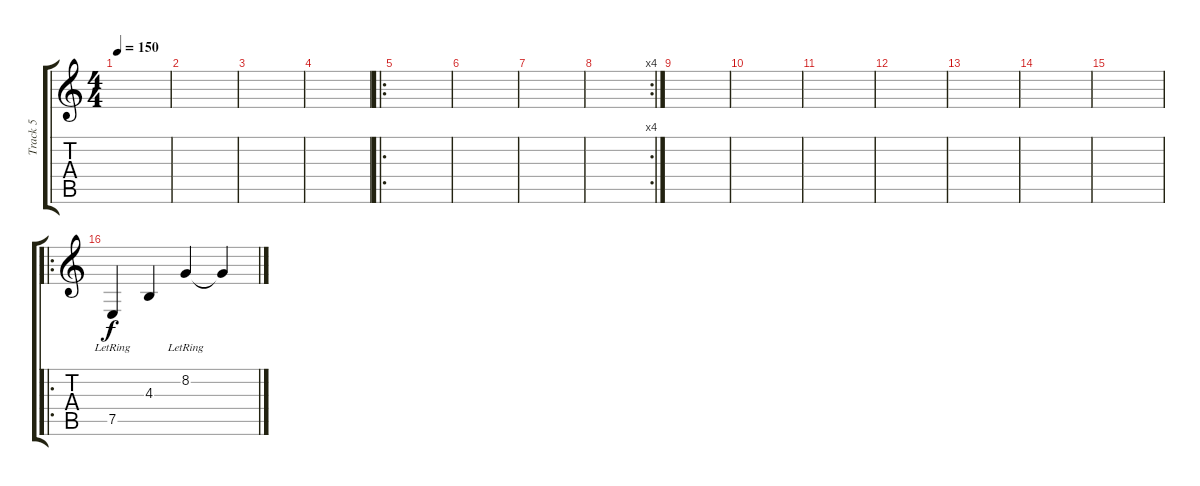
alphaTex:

\track ("Track 5" "Track 5") {instrument brightacousticpiano}
\staff {score tabs}
\tuning (E4 B3 G3 D3 A2 E2) {hide}
\ts (4 4)
\tempo 150
\clef g2
\ks c
|
|
|
|
\ro
|
|
|
\rc 4
|
|
|
|
|
|
|
|
\ro
7.5{lr}.4 4.3.4 8.2{lr}.4 8.2{t}.4
